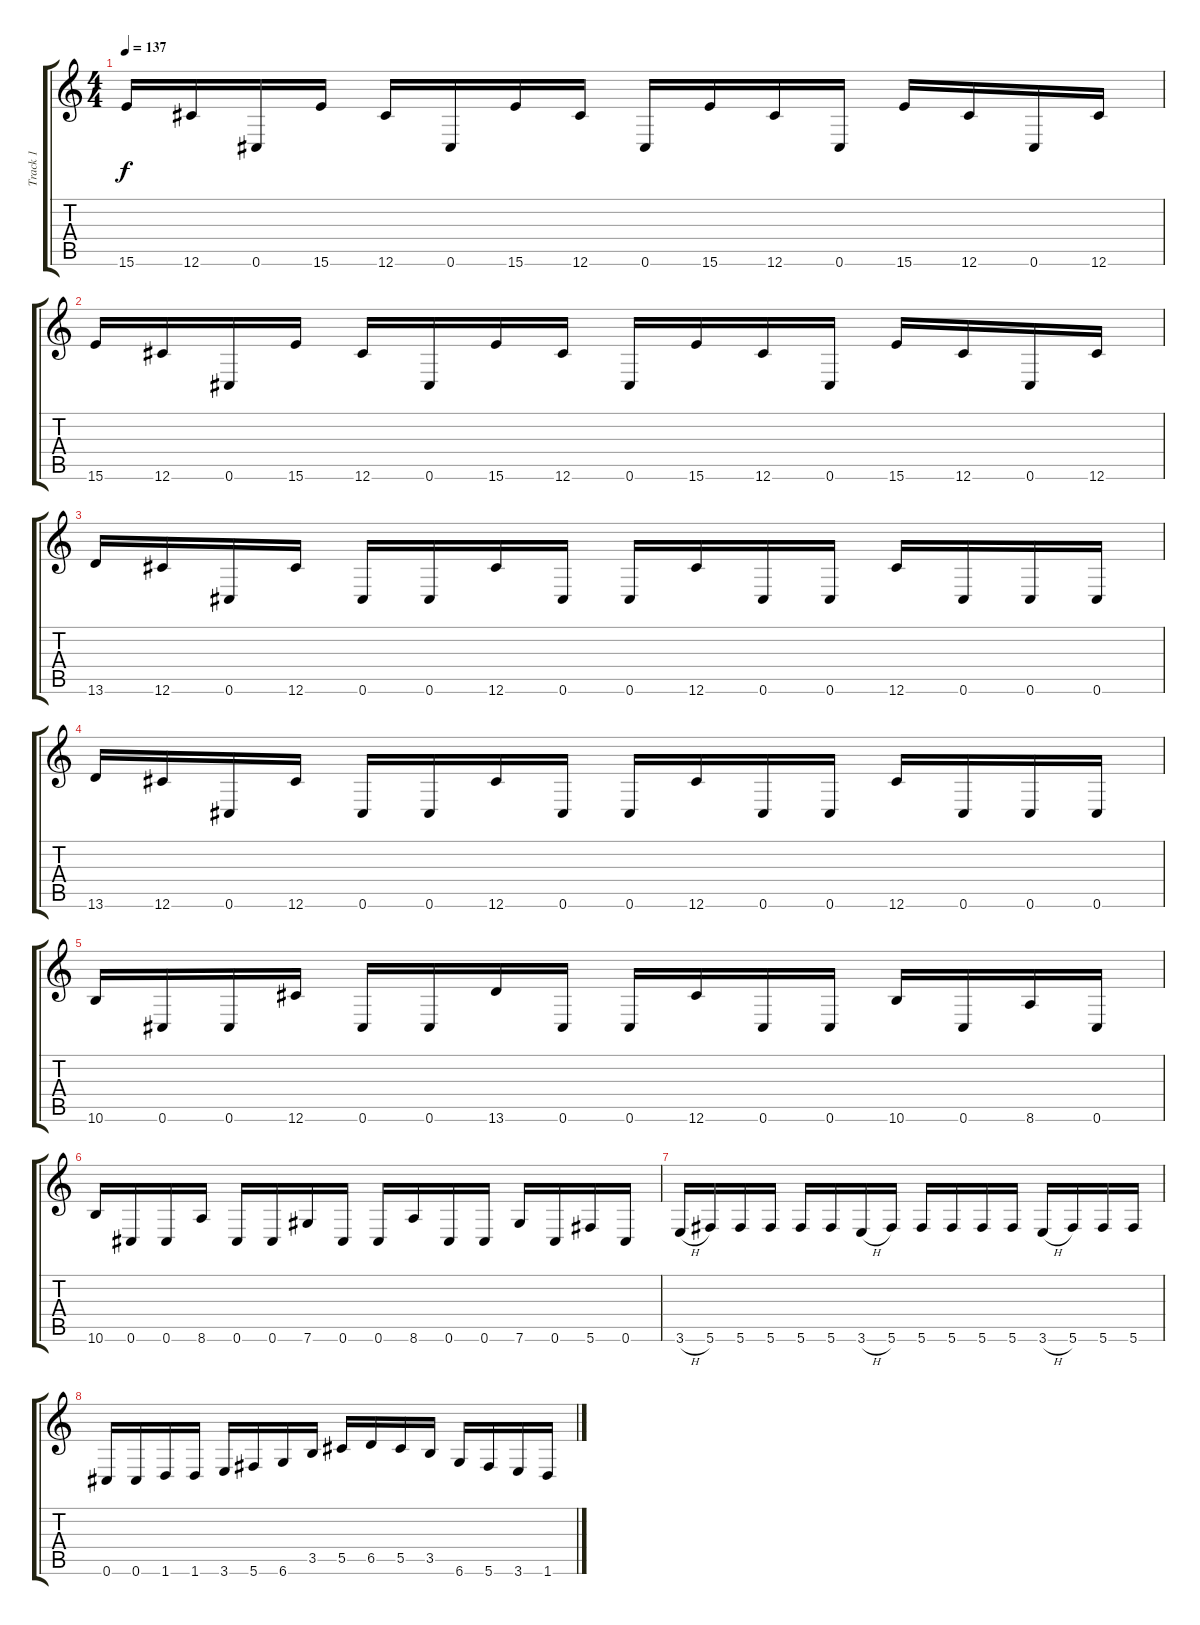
\track ("Track 1" "Track 1") {instrument distortionguitar}
\staff {score tabs}
\tuning (Eb4 Bb3 Gb3 Db3 Ab2 Db2) {hide}
\ts (4 4)
\tempo 137
\clef g2
\ks c
15.6.16{dy f} 12.6.16 0.6.16 15.6.16 12.6.16 0.6.16 15.6.16 12.6.16 0.6.16 15.6.16 12.6.16 0.6.16 15.6.16 12.6.16 0.6.16 12.6.16 |
15.6.16 12.6.16 0.6.16 15.6.16 12.6.16 0.6.16 15.6.16 12.6.16 0.6.16 15.6.16 12.6.16 0.6.16 15.6.16 12.6.16 0.6.16 12.6.16 |
13.6.16 12.6.16 0.6.16 12.6.16 0.6.16 0.6.16 12.6.16 0.6.16 0.6.16 12.6.16 0.6.16 0.6.16 12.6.16 0.6.16 0.6.16 0.6.16 |
13.6.16 12.6.16 0.6.16 12.6.16 0.6.16 0.6.16 12.6.16 0.6.16 0.6.16 12.6.16 0.6.16 0.6.16 12.6.16 0.6.16 0.6.16 0.6.16 |
10.6.16 0.6.16 0.6.16 12.6.16 0.6.16 0.6.16 13.6.16 0.6.16 0.6.16 12.6.16 0.6.16 0.6.16 10.6.16 0.6.16 8.6.16 0.6.16 |
10.6.16 0.6.16 0.6.16 8.6.16 0.6.16 0.6.16 7.6.16 0.6.16 0.6.16 8.6.16 0.6.16 0.6.16 7.6.16 0.6.16 5.6.16 0.6.16 |
3.6{h}.16 5.6.16 5.6.16 5.6.16 5.6.16 5.6.16 3.6{h}.16 5.6.16 5.6.16 5.6.16 5.6.16 5.6.16 3.6{h}.16 5.6.16 5.6.16 5.6.16 |
0.6.16 0.6.16 1.6.16 1.6.16 3.6.16 5.6.16 6.6.16 3.5.16 5.5.16 6.5.16 5.5.16 3.5.16 6.6.16 5.6.16 3.6.16 1.6.16
